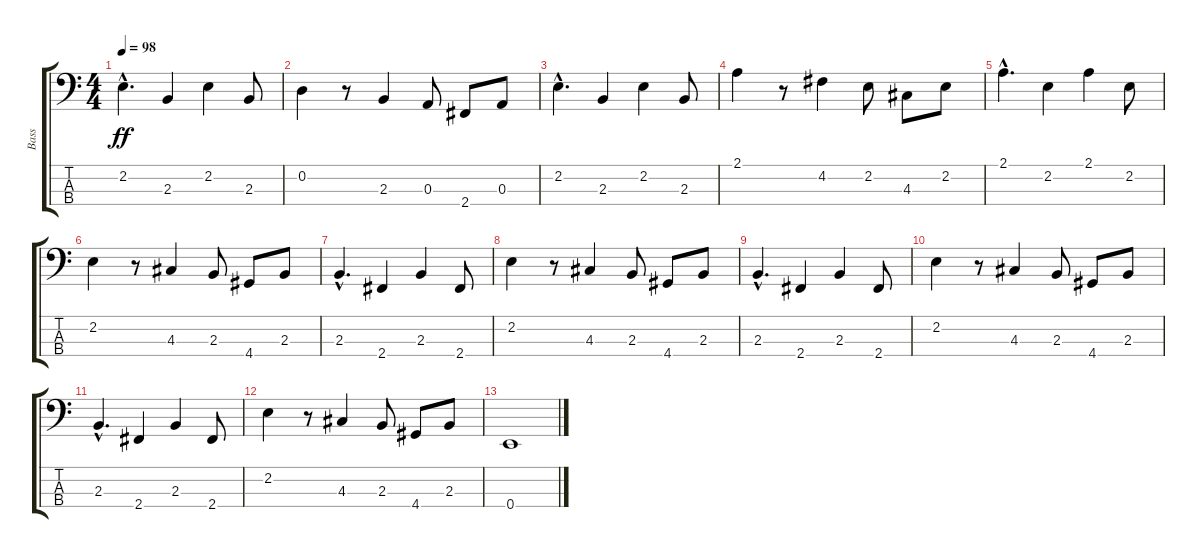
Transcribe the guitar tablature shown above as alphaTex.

\track ("Bass" "Bass") {instrument electricguitarmuted}
\staff {score tabs}
\tuning (G2 D2 A1 E1) {hide}
\ts (4 4)
\tempo 98
\clef f4
\ks c
2.2{hac}.4{d dy ff} 2.3.4 2.2.4 2.3.8 |
0.2.4 r.8 2.3.4 0.3.8 2.4.8 0.3.8 |
2.2{hac}.4{d} 2.3.4 2.2.4 2.3.8 |
2.1.4 r.8 4.2.4 2.2.8 4.3.8 2.2.8 |
2.1{hac}.4{d} 2.2.4 2.1.4 2.2.8 |
2.2.4 r.8 4.3.4 2.3.8 4.4.8 2.3.8 |
2.3{hac}.4{d} 2.4.4 2.3.4 2.4.8 |
2.2.4 r.8 4.3.4 2.3.8 4.4.8 2.3.8 |
2.3{hac}.4{d} 2.4.4 2.3.4 2.4.8 |
2.2.4 r.8 4.3.4 2.3.8 4.4.8 2.3.8 |
2.3{hac}.4{d} 2.4.4 2.3.4 2.4.8 |
2.2.4 r.8 4.3.4 2.3.8 4.4.8 2.3.8 |
0.4.1
